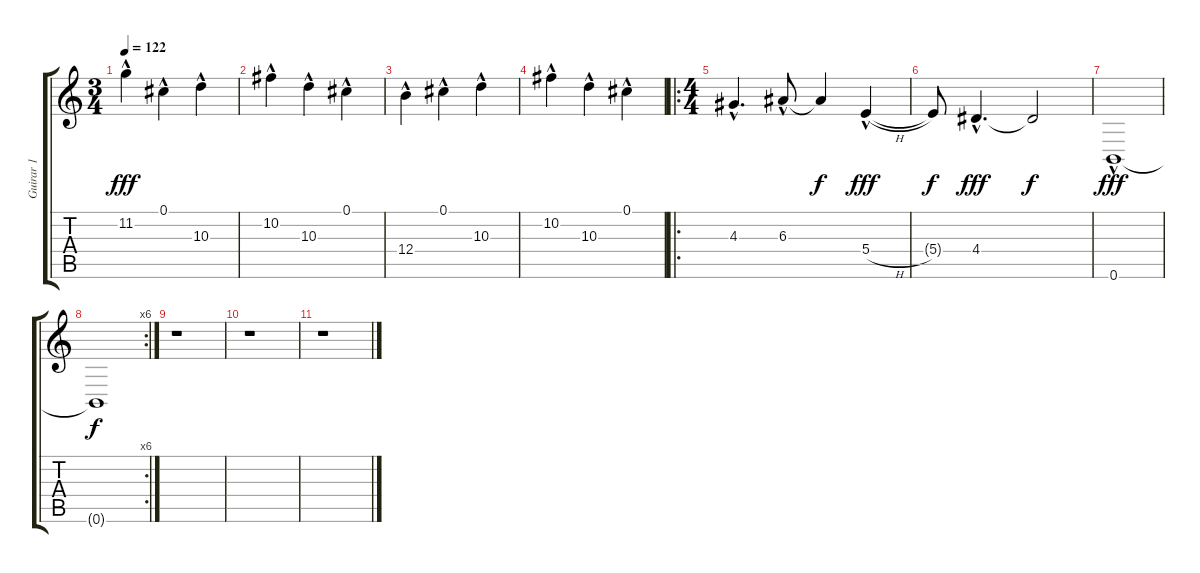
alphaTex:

\track ("Guirar 1" "Guirar 1") {instrument acousticguitarsteel}
\staff {score tabs}
\tuning (Db4 Ab3 E3 B2 Gb2 B1) {hide}
\ts (3 4)
\tempo 122
\clef g2
\ks c
11.2{hac}.4{dy fff} 0.1{hac}.4 10.3{hac}.4 |
10.2{hac}.4 10.3{hac}.4 0.1{hac}.4 |
12.4{hac}.4 0.1{hac}.4 10.3{hac}.4 |
10.2{hac}.4 10.3{hac}.4 0.1{hac}.4 |
\ro
\ts (4 4)
4.3{hac}.4{d} 6.3{hac}.8 6.3{t}.4{dy f} 5.4{h hac}.4{dy fff} |
5.4{t}.8{dy f} 4.4{hac}.4{d dy fff} 4.4{t}.2{dy f} |
0.6{hac}.1{dy fff} |
\rc 6
0.6{t}.1{dy f} |
r.1 |
r.1 |
r.1
